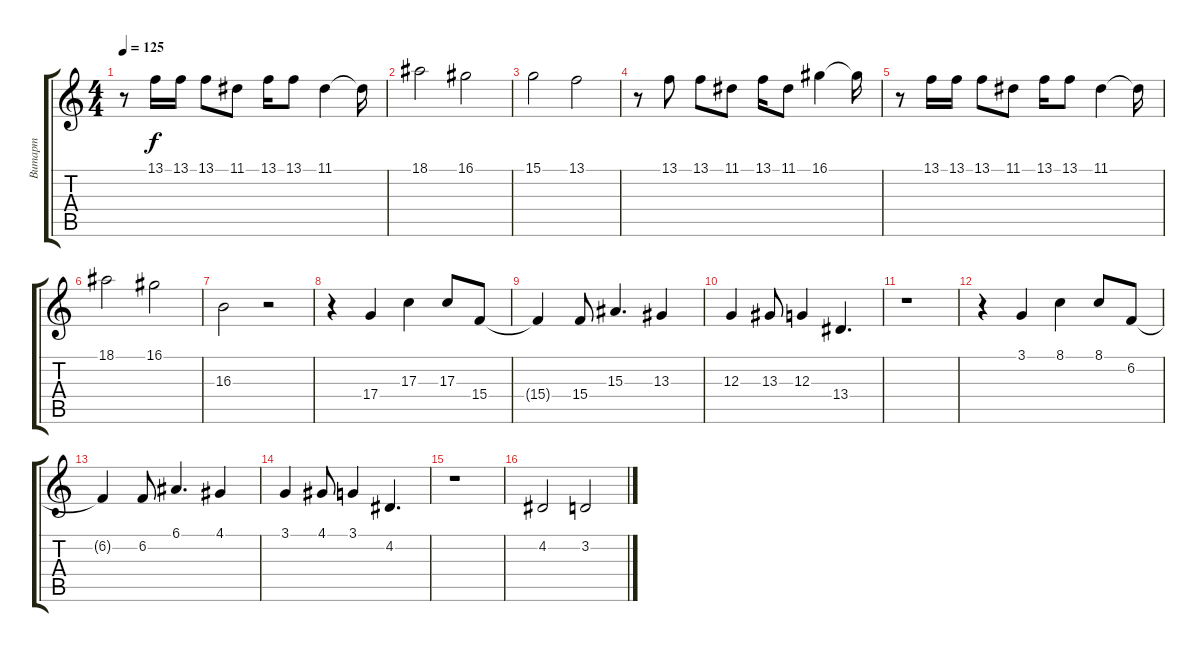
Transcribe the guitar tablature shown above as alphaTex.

\track ("Витарт" "Витарт") {instrument fx5brightness}
\staff {score tabs}
\tuning (E4 B3 G3 D3 A2 E2) {hide}
\ts (4 4)
\tempo 125
\clef g2
\ks c
r.8{dy f} 13.1.16 13.1.16 13.1.8 11.1.8 13.1.16 13.1.8 11.1.4 11.1{t}.16 |
18.1.2 16.1.2 |
15.1.2 13.1.2 |
r.8 13.1.8 13.1.8 11.1.8 13.1.16 11.1.8 16.1.4 16.1{t}.16 |
r.8 13.1.16 13.1.16 13.1.8 11.1.8 13.1.16 13.1.8 11.1.4 11.1{t}.16 |
18.1.2 16.1.2 |
16.3.2 r.2 |
r.4 17.4.4 17.3.4 17.3.8 15.4.8 |
15.4{t}.4 15.4.8 15.3.4{d} 13.3.4 |
12.3.4 13.3.8 12.3.4 13.4.4{d} |
r.1 |
r.4 3.1.4 8.1.4 8.1.8 6.2.8 |
6.2{t}.4 6.2.8 6.1.4{d} 4.1.4 |
3.1.4 4.1.8 3.1.4 4.2.4{d} |
r.1 |
4.2.2 3.2.2
